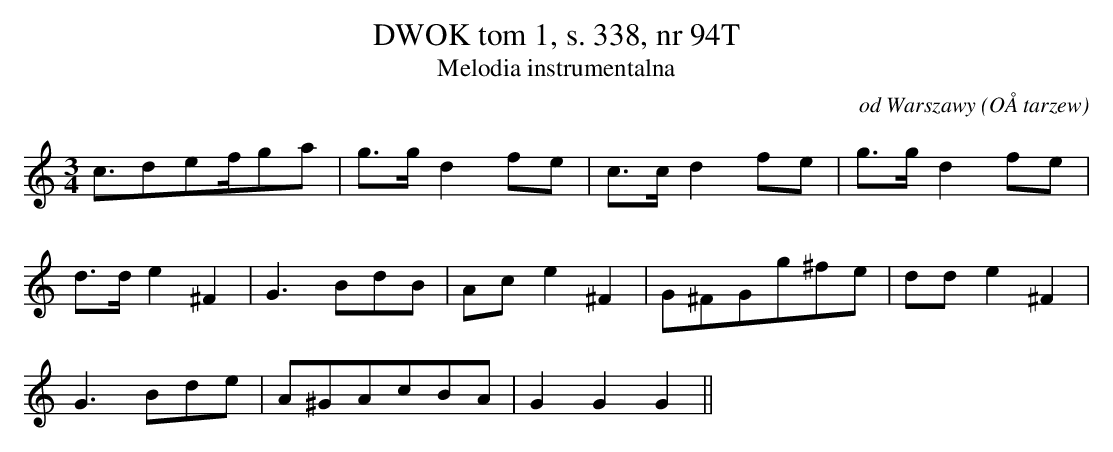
X:1
T: DWOK tom 1, s. 338, nr 94T
T: Melodia instrumentalna
O: od Warszawy (OÅtarzew)
M: 3/4
L: 1/16
K: C
c3d2e2fg2a2 | g3gd4f2e2 | c3cd4f2e2 | g3gd4f2e2 |
d3de4^F4 | G6B2d2B2 | A2c2e4^F4 | G2^F2G2g2^f2e2 | d2d2e4^F4 |
G6B2d2e2 | A2^G2A2c2B2A2 | G4G4G4||
